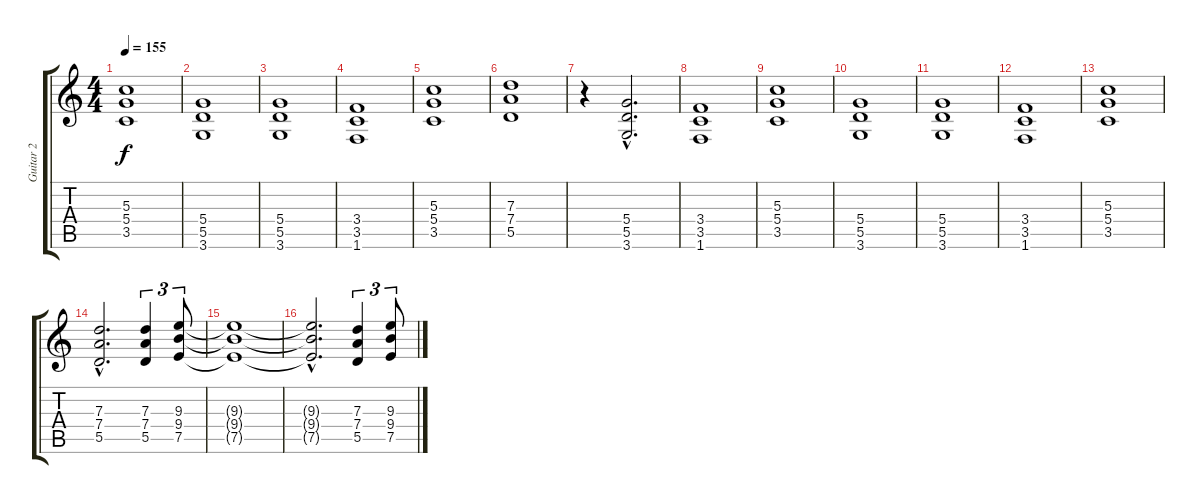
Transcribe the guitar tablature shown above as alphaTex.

\track ("Guitar 2" "Guitar 2") {instrument overdrivenguitar}
\staff {score tabs}
\tuning (E4 B3 G3 D3 A2 E2) {hide}
\ts (4 4)
\tempo 155
\clef g2
\ks c
(5.3 5.4 3.5).1{dy f} |
(5.4 5.5 3.6).1 |
(5.4 5.5 3.6).1 |
(3.4 3.5 1.6).1 |
(5.3 5.4 3.5).1 |
(7.3 7.4 5.5).1 |
r.4 (5.4{hac} 5.5{hac} 3.6{hac}).2{d} |
(3.4 3.5 1.6).1 |
(5.3 5.4 3.5).1 |
(5.4 5.5 3.6).1 |
(5.4 5.5 3.6).1 |
(3.4 3.5 1.6).1 |
(5.3 5.4 3.5).1 |
(7.3{hac} 7.4{hac} 5.5{hac}).2{d} (7.3 7.4 5.5).4{tu (3 2)} (9.3 9.4 7.5).8{tu (3 2)} |
(9.3{t} 9.4{t} 7.5{t}).1 |
(9.3{hac t} 9.4{hac t} 7.5{hac t}).2{d} (7.3 7.4 5.5).4{tu (3 2)} (9.3 9.4 7.5).8{tu (3 2)}
